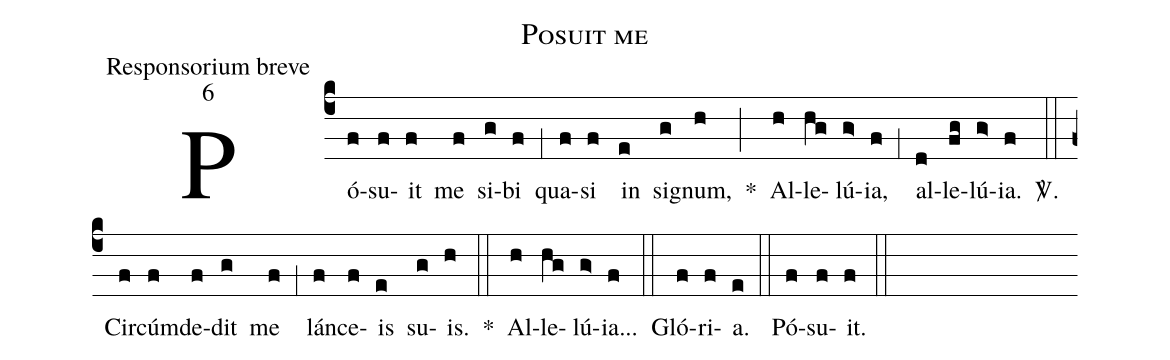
name:Posuit me;
office-part:Responsorium breve;
mode:6;
%%
(c4) Pó(f)su(f)it(f) me(f) si(g)bi(f) (;1) qua(f)si(f) in(e) si(g)gnum,(h) *(;) Al(h)le(hg)lú(g>)ia,(f) (;1) al(d)le(fg)lú(g>)ia.(f) <sp>V/</sp>.(::) Cir(f)cúm(f)de(f)dit(g) me(f) (;1) lán(f)ce(f)is(e) su(g)is.(h) *(::) Al(h)le(hg)lú(g>)ia...(f) (::) Gló(f)ri(f)a.(e) (::) Pó(f)su(f)it.(f) (::)
